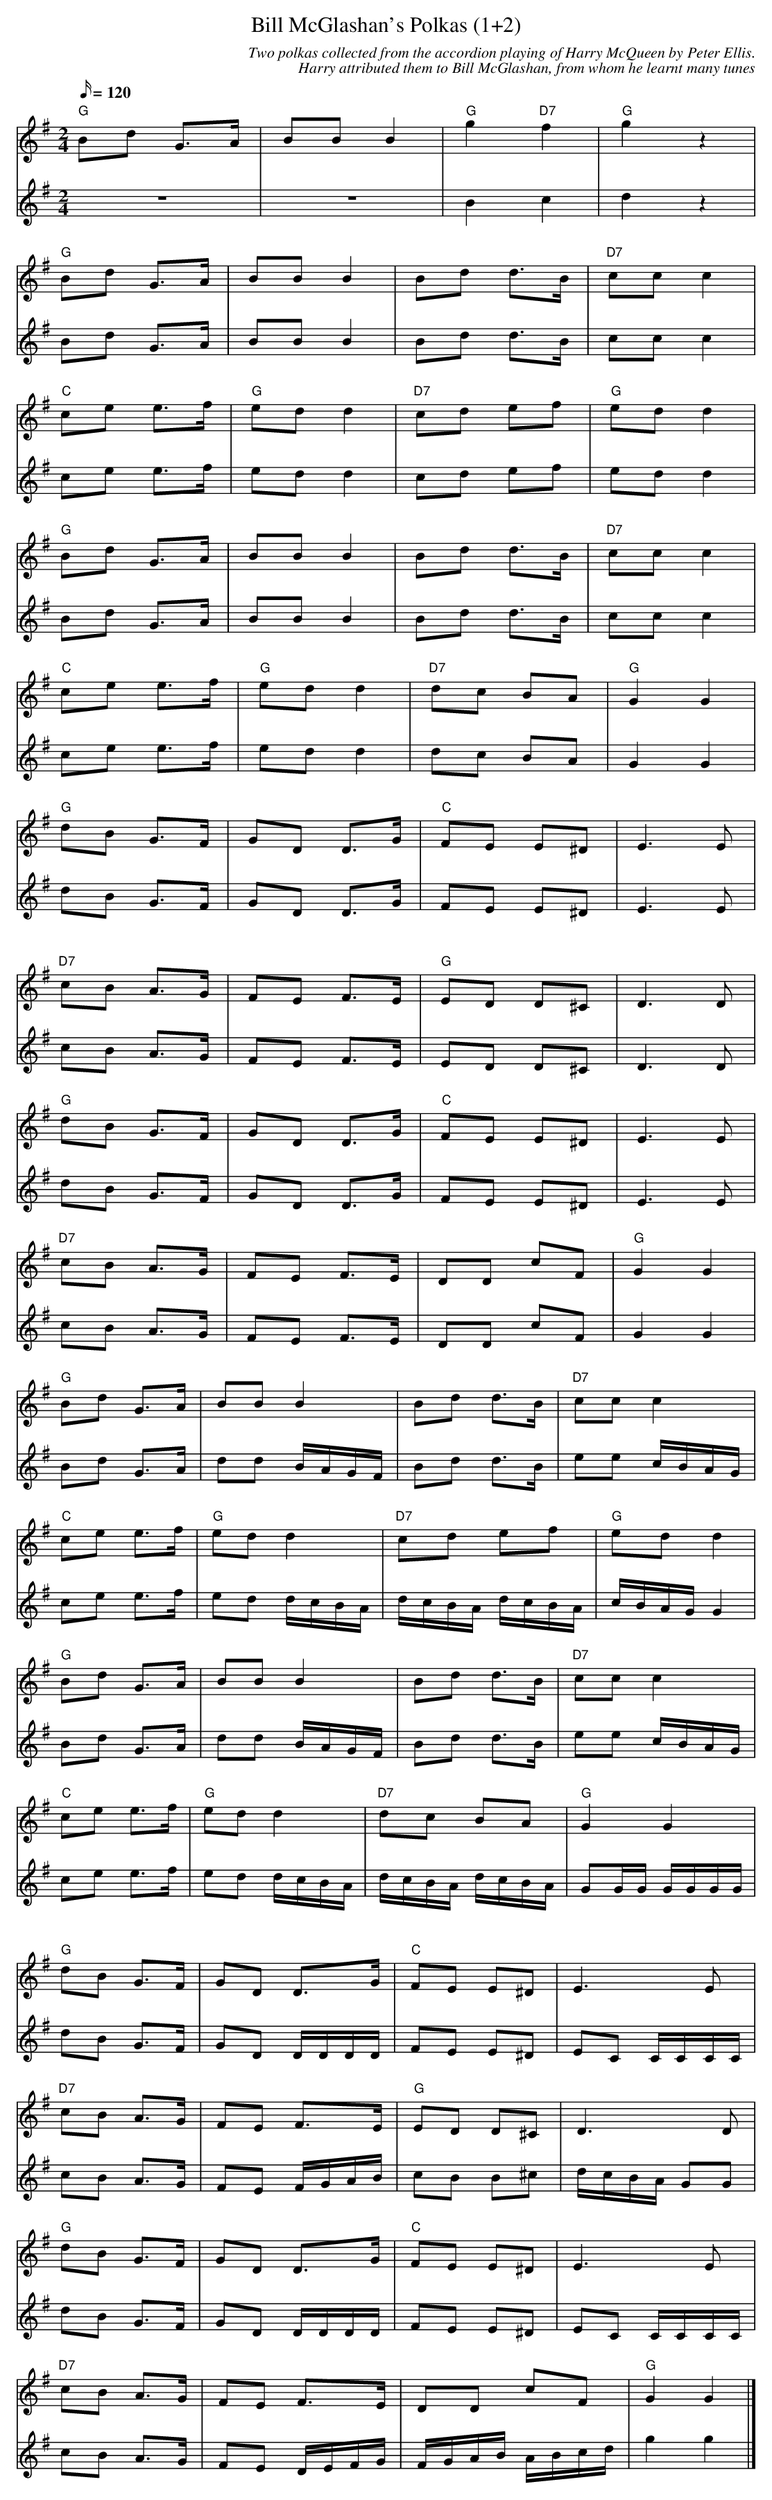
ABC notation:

X:1
T:Bill McGlashan's Polkas (1+2)
M:2/4
L:1/16
Q:120
C:Two polkas collected from the accordion playing of Harry McQueen by Peter Ellis.
C:Harry attributed them to Bill McGlashan, from whom he learnt many tunes
K:G
V:1
"G"B2d2 G3A|B2B2B4|"G"g4"D7"f4|"G"g4z4|
"G"B2d2 G3A|B2B2B4|B2d2 d3B|"D7"c2c2 c4|
"C"c2e2 e3f|"G"e2d2 d4|"D7"c2d2 e2f2|"G"e2d2 d4|
"G"B2d2 G3A|B2B2B4|B2d2 d3B|"D7"c2c2 c4|
"C"c2e2 e3f|"G"e2d2 d4|"D7"d2c2 B2A2|"G"G4G4|
"G"d2B2 G3F|G2D2 D3G|"C"F2E2 E2^D2|E6E2|
"D7"c2B2 A3G|F2E2 F3E|"G"E2D2 D2^C2|D6D2|
"G"d2B2 G3F|G2D2 D3G|"C"F2E2 E2^D2|E6E2|
"D7"c2B2 A3G|F2E2 F3E|D2D2 c2F2|"G"G4G4|
"G"B2d2 G3A|B2B2B4|B2d2 d3B|"D7"c2c2 c4|
"C"c2e2 e3f|"G"e2d2 d4|"D7"c2d2 e2f2|"G"e2d2 d4|
"G"B2d2 G3A|B2B2B4|B2d2 d3B|"D7"c2c2 c4|
"C"c2e2 e3f|"G"e2d2 d4|"D7"d2c2 B2A2|"G"G4G4|
"G"d2B2 G3F|G2D2 D3G|"C"F2E2 E2^D2|E6E2|
"D7"c2B2 A3G|F2E2 F3E|"G"E2D2 D2^C2|D6D2|
"G"d2B2 G3F|G2D2 D3G|"C"F2E2 E2^D2|E6E2|
"D7"c2B2 A3G|F2E2 F3E|D2D2 c2F2|"G"G4G4|]
V:2
Z2|B4c4|d4z4|
B2d2 G3A|B2B2B4|B2d2 d3B|c2c2 c4|
c2e2 e3f|e2d2 d4|c2d2 e2f2|e2d2 d4|
B2d2 G3A|B2B2B4|B2d2 d3B|c2c2 c4|
c2e2 e3f|e2d2 d4|d2c2 B2A2|G4G4|
d2B2 G3F|G2D2 D3G|F2E2 E2^D2|E6E2|
c2B2 A3G|F2E2 F3E|E2D2 D2^C2|D6D2|
d2B2 G3F|G2D2 D3G|F2E2 E2^D2|E6E2|
c2B2 A3G|F2E2 F3E|D2D2 c2F2|G4G4|
B2d2 G3A|d2d2 BAGF|B2d2 d3B|e2e2 cBAG|
c2e2 e3f|e2d2 dcBA|dcBA dcBA|cBAG G4|
B2d2 G3A|d2d2 BAGF|B2d2 d3B|e2e2 cBAG|
c2e2 e3f|e2d2 dcBA|dcBA dcBA|G2GG GGGG|
d2B2 G3F|G2D2 DDDD|F2E2 E2^D2|E2C2 CCCC|
c2B2 A3G|F2E2 FGAB|c2B2 B2^c2|dcBA G2G2|
d2B2 G3F|G2D2 DDDD|F2E2 E2^D2|E2C2 CCCC|
c2B2 A3G|F2E2 DEFG|FGAB ABcd|g4g4|]
